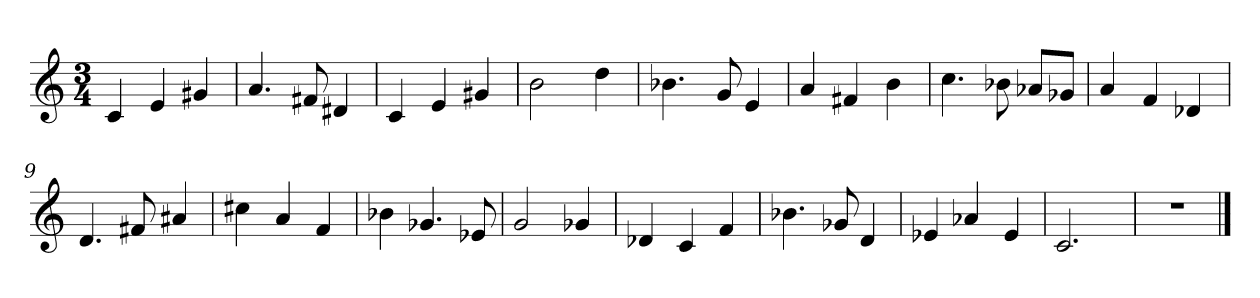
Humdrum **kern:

**kern
*part1
*staff1
*clefG2
*k[]
*C:
*M3/4
=1
4c/
4e/
4g#X/
=2
4.a/
8f#X/
4d#X/
=3
4c/
4e/
4g#X/
=4
2b\
4dd\
=5
4.b-X\
8g/
4e/
=6
4a/
4f#X/
4b\
=7
4.cc\
8b-X\
8a-X/L
8g-X/J
=8
4a/
4f/
4d-X/
=9
4.d/
8f#X/
4a#X/
=10
4cc#X\
4a/
4f/
=11
4b-X\
4.g-X/
8e-X/
=12
2g/
4g-X/
=13
4d-X/
4c/
4f/
=14
4.b-X\
8g-X/
4d/
=15
4e-X/
4a-X/
4e-/
=16
2.c/
=17
2.r
==
*-
